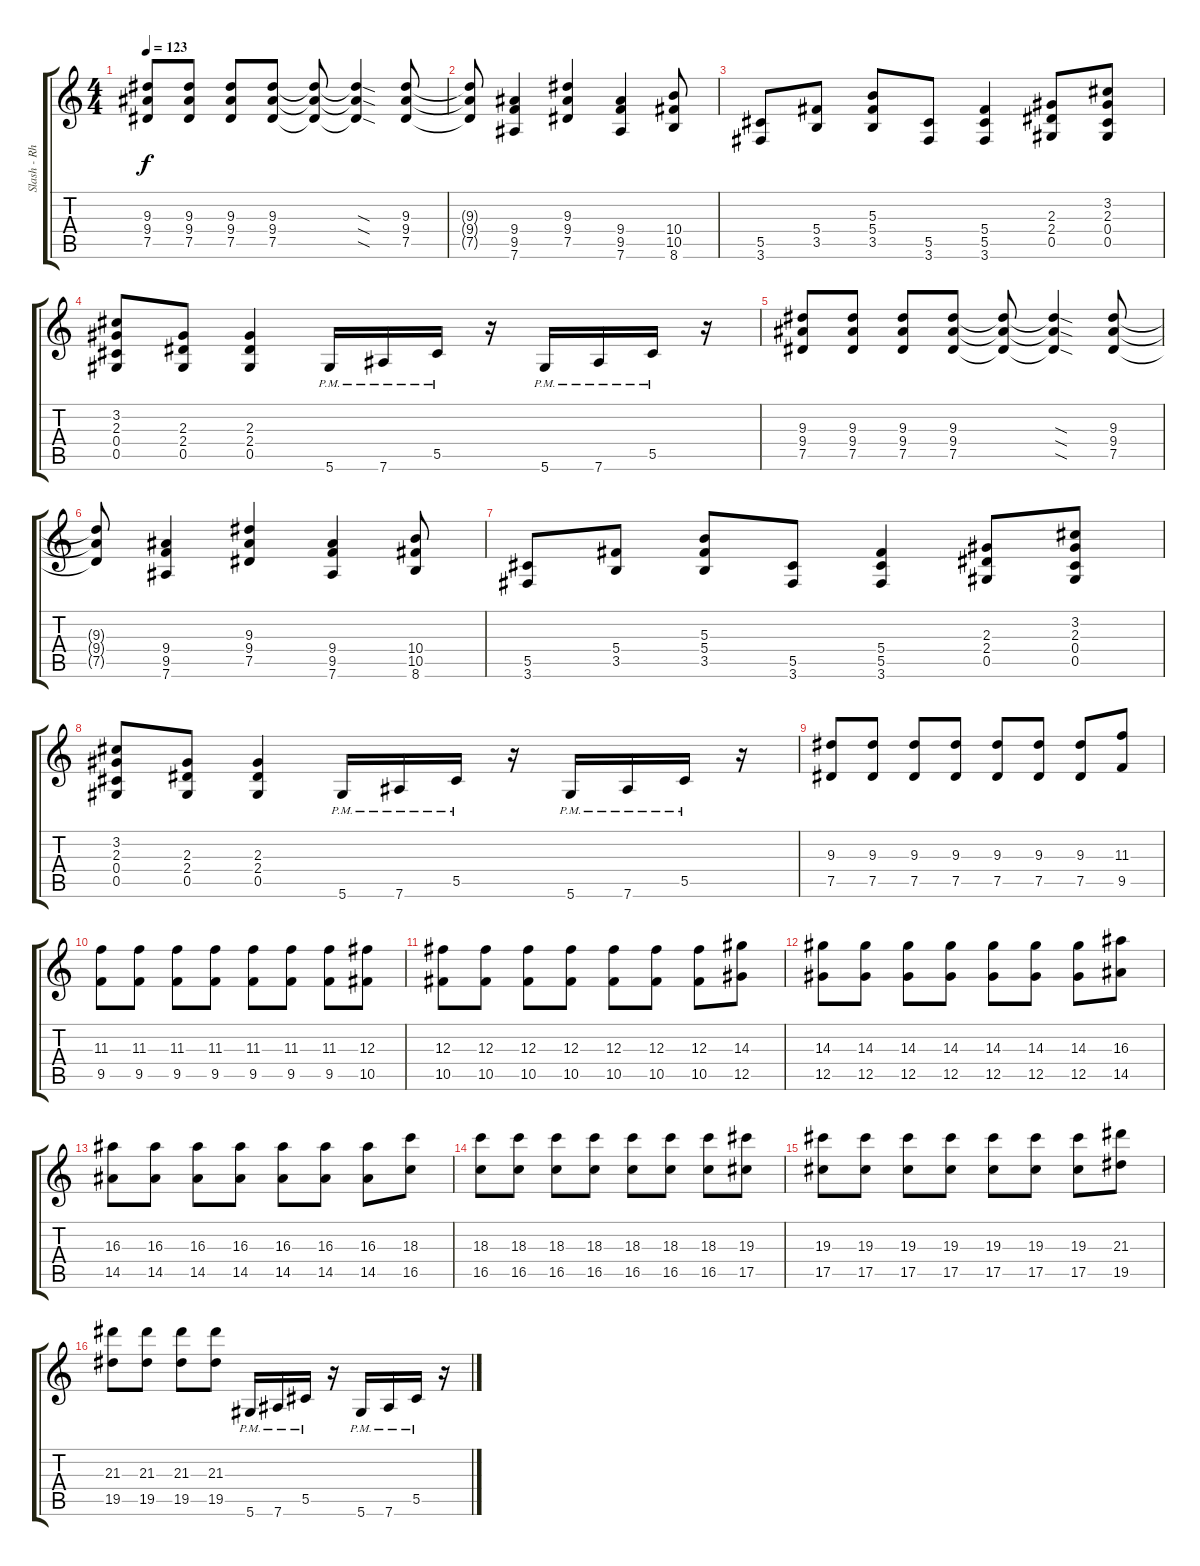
\track ("Slash - Rhythm Guitar" "Slash - Rh") {instrument distortionguitar}
\staff {score tabs}
\tuning (Eb4 Bb3 Gb3 Db3 Ab2 Eb2) {hide}
\ts (4 4)
\tempo 123
\clef g2
\ks c
(9.3 9.4 7.5).8{dy f} (9.3 9.4 7.5).8 (9.3 9.4 7.5).8 (9.3 9.4 7.5).8 (9.3{t} 9.4{t} 7.5{t}).8 (9.3{sod t} 9.4{sod t} 7.5{sod t}).4 (9.3 9.4 7.5).8 |
(9.3{t} 9.4{t} 7.5{t}).8 (9.4 9.5 7.6).4 (9.3 9.4 7.5).4 (9.4 9.5 7.6).4 (10.4 10.5 8.6).8 |
(5.5 3.6).8 (5.4 3.5).8 (5.3 5.4 3.5).8 (5.5 3.6).8 (5.4 5.5 3.6).4 (2.3 2.4 0.5).8 (3.2 2.3 0.4 0.5).8 |
(3.2 2.3 0.4 0.5).8 (2.3 2.4 0.5).8 (2.3 2.4 0.5).4 5.6{pm}.16 7.6{pm}.16 5.5{pm}.16 r.16 5.6{pm}.16 7.6{pm}.16 5.5{pm}.16 r.16 |
(9.3 9.4 7.5).8 (9.3 9.4 7.5).8 (9.3 9.4 7.5).8 (9.3 9.4 7.5).8 (9.3{t} 9.4{t} 7.5{t}).8 (9.3{sod t} 9.4{sod t} 7.5{sod t}).4 (9.3 9.4 7.5).8 |
(9.3{t} 9.4{t} 7.5{t}).8 (9.4 9.5 7.6).4 (9.3 9.4 7.5).4 (9.4 9.5 7.6).4 (10.4 10.5 8.6).8 |
(5.5 3.6).8 (5.4 3.5).8 (5.3 5.4 3.5).8 (5.5 3.6).8 (5.4 5.5 3.6).4 (2.3 2.4 0.5).8 (3.2 2.3 0.4 0.5).8 |
(3.2 2.3 0.4 0.5).8 (2.3 2.4 0.5).8 (2.3 2.4 0.5).4 5.6{pm}.16 7.6{pm}.16 5.5{pm}.16 r.16 5.6{pm}.16 7.6{pm}.16 5.5{pm}.16 r.16 |
(9.3 7.5).8 (9.3 7.5).8 (9.3 7.5).8 (9.3 7.5).8 (9.3 7.5).8 (9.3 7.5).8 (9.3 7.5).8 (11.3 9.5).8 |
(11.3 9.5).8 (11.3 9.5).8 (11.3 9.5).8 (11.3 9.5).8 (11.3 9.5).8 (11.3 9.5).8 (11.3 9.5).8 (12.3 10.5).8 |
(12.3 10.5).8 (12.3 10.5).8 (12.3 10.5).8 (12.3 10.5).8 (12.3 10.5).8 (12.3 10.5).8 (12.3 10.5).8 (14.3 12.5).8 |
(14.3 12.5).8 (14.3 12.5).8 (14.3 12.5).8 (14.3 12.5).8 (14.3 12.5).8 (14.3 12.5).8 (14.3 12.5).8 (16.3 14.5).8 |
(16.3 14.5).8 (16.3 14.5).8 (16.3 14.5).8 (16.3 14.5).8 (16.3 14.5).8 (16.3 14.5).8 (16.3 14.5).8 (18.3 16.5).8 |
(18.3 16.5).8 (18.3 16.5).8 (18.3 16.5).8 (18.3 16.5).8 (18.3 16.5).8 (18.3 16.5).8 (18.3 16.5).8 (19.3 17.5).8 |
(19.3 17.5).8 (19.3 17.5).8 (19.3 17.5).8 (19.3 17.5).8 (19.3 17.5).8 (19.3 17.5).8 (19.3 17.5).8 (21.3 19.5).8 |
(21.3 19.5).8 (21.3 19.5).8 (21.3 19.5).8 (21.3 19.5).8 5.6{pm}.16 7.6{pm}.16 5.5{pm}.16 r.16 5.6{pm}.16 7.6{pm}.16 5.5{pm}.16 r.16
